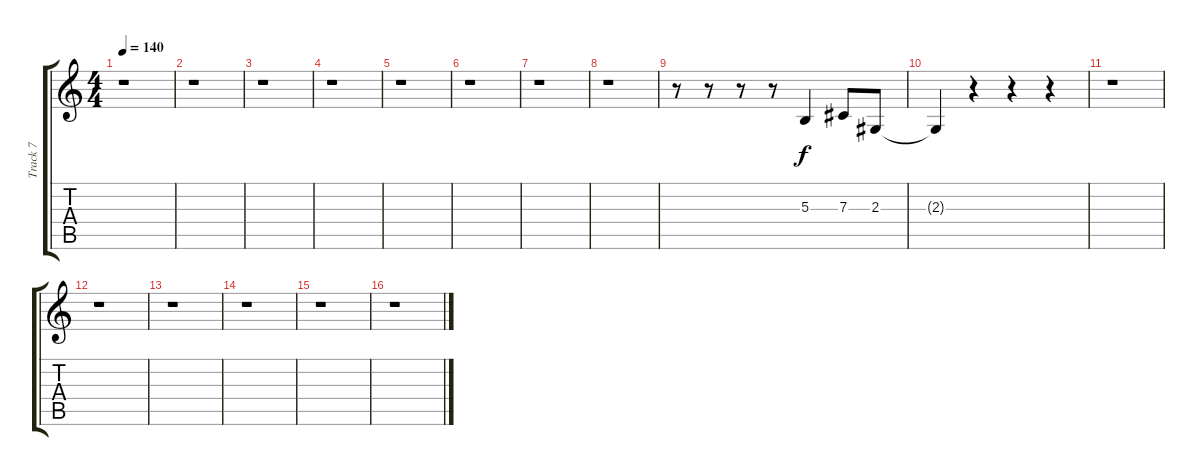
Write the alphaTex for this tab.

\track ("Track 7" "Track 7") {instrument frenchhorn}
\staff {score tabs}
\tuning (Eb4 Bb3 Gb3 Db3 Ab2 Db2) {hide}
\ts (4 4)
\tempo 140
\clef g2
\ks c
r.1{dy f} |
r.1 |
r.1 |
r.1 |
r.1 |
r.1 |
r.1 |
r.1 |
r.8 r.8 r.8 r.8 5.3.4 7.3.8 2.3.8 |
2.3{t}.4 r.4 r.4 r.4 |
r.1 |
r.1 |
r.1 |
r.1 |
r.1 |
r.1
